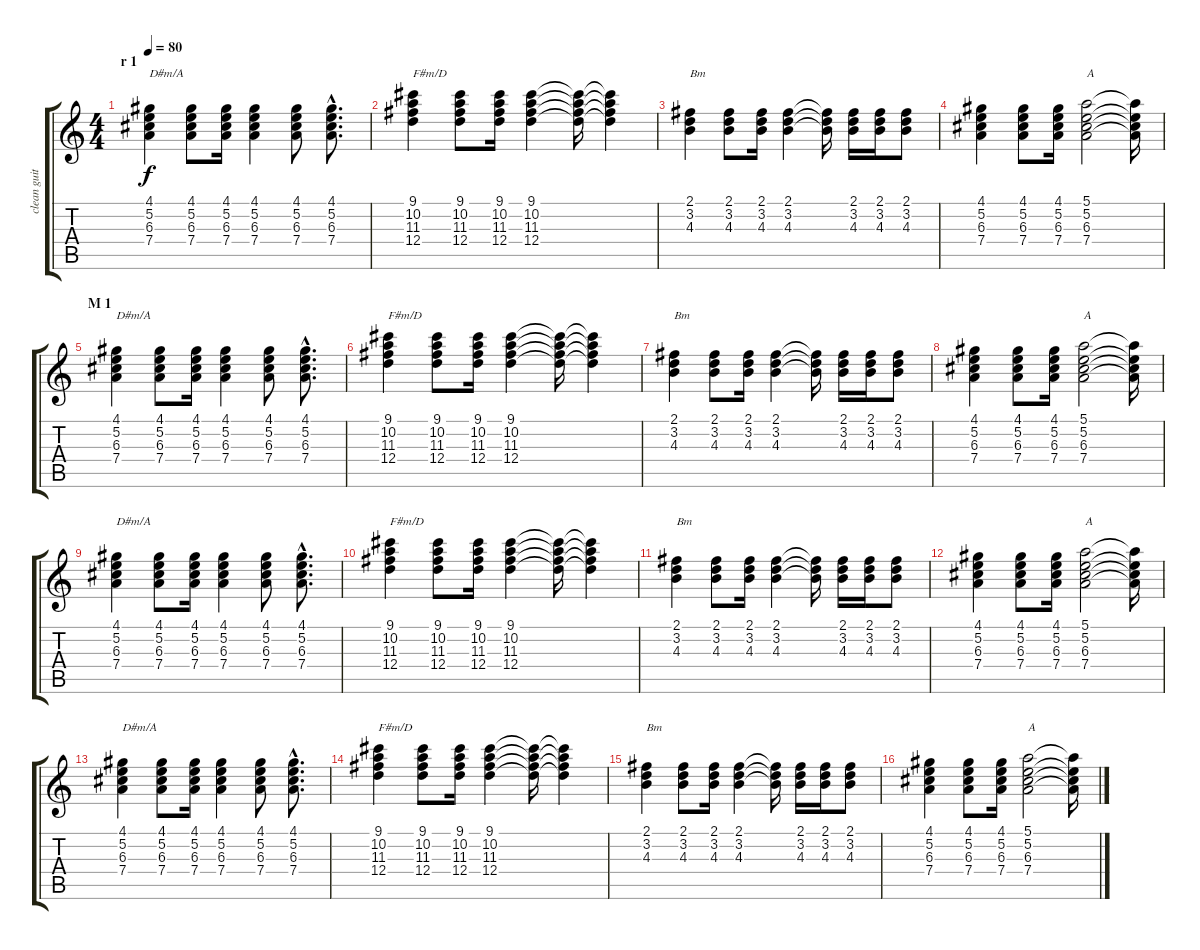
\track ("clean guitar" "clean guit") {instrument acousticguitarnylon}
\staff {score tabs}
\tuning (E4 B3 G3 D3 A2 E2) {hide}
\ts (4 4)
\section ("" "r 1")
\tempo 80
\clef g2
\ks c
(4.1 5.2 6.3 7.4).4{txt "D#m/A" dy f instrument acousticguitarnylon} (4.1 5.2 6.3 7.4).8 (4.1 5.2 6.3 7.4).16 (4.1 5.2 6.3 7.4).4 (4.1 5.2 6.3 7.4).8 (4.1{hac} 5.2{hac} 6.3{hac} 7.4{hac}).8{d} |
(9.1 10.2 11.3 12.4).4{txt "F#m/D"} (9.1 10.2 11.3 12.4).8 (9.1 10.2 11.3 12.4).16 (9.1 10.2 11.3 12.4).4 (9.1{t} 10.2{t} 11.3{t} 12.4{t}).16 (9.1{t} 10.2{t} 11.3{t} 12.4{t}).4 |
(2.1 3.2 4.3).4{txt "Bm"} (2.1 3.2 4.3).8 (2.1 3.2 4.3).16 (2.1 3.2 4.3).4 (2.1{t} 3.2{t} 4.3{t}).16 (2.1 3.2 4.3).16 (2.1 3.2 4.3).16 (2.1 3.2 4.3).8 |
(4.1 5.2 6.3 7.4).4 (4.1 5.2 6.3 7.4).8 (4.1 5.2 6.3 7.4).16 (5.1 5.2 6.3 7.4).2{txt "A"} (5.1{t} 5.2{t} 6.3{t} 7.4{t}).16 |
\section ("" "M 1")
(4.1 5.2 6.3 7.4).4{txt "D#m/A"} (4.1 5.2 6.3 7.4).8 (4.1 5.2 6.3 7.4).16 (4.1 5.2 6.3 7.4).4 (4.1 5.2 6.3 7.4).8 (4.1{hac} 5.2{hac} 6.3{hac} 7.4{hac}).8{d} |
(9.1 10.2 11.3 12.4).4{txt "F#m/D"} (9.1 10.2 11.3 12.4).8 (9.1 10.2 11.3 12.4).16 (9.1 10.2 11.3 12.4).4 (9.1{t} 10.2{t} 11.3{t} 12.4{t}).16 (9.1{t} 10.2{t} 11.3{t} 12.4{t}).4 |
(2.1 3.2 4.3).4{txt "Bm"} (2.1 3.2 4.3).8 (2.1 3.2 4.3).16 (2.1 3.2 4.3).4 (2.1{t} 3.2{t} 4.3{t}).16 (2.1 3.2 4.3).16 (2.1 3.2 4.3).16 (2.1 3.2 4.3).8 |
(4.1 5.2 6.3 7.4).4 (4.1 5.2 6.3 7.4).8 (4.1 5.2 6.3 7.4).16 (5.1 5.2 6.3 7.4).2{txt "A"} (5.1{t} 5.2{t} 6.3{t} 7.4{t}).16 |
(4.1 5.2 6.3 7.4).4{txt "D#m/A"} (4.1 5.2 6.3 7.4).8 (4.1 5.2 6.3 7.4).16 (4.1 5.2 6.3 7.4).4 (4.1 5.2 6.3 7.4).8 (4.1{hac} 5.2{hac} 6.3{hac} 7.4{hac}).8{d} |
(9.1 10.2 11.3 12.4).4{txt "F#m/D"} (9.1 10.2 11.3 12.4).8 (9.1 10.2 11.3 12.4).16 (9.1 10.2 11.3 12.4).4 (9.1{t} 10.2{t} 11.3{t} 12.4{t}).16 (9.1{t} 10.2{t} 11.3{t} 12.4{t}).4 |
(2.1 3.2 4.3).4{txt "Bm"} (2.1 3.2 4.3).8 (2.1 3.2 4.3).16 (2.1 3.2 4.3).4 (2.1{t} 3.2{t} 4.3{t}).16 (2.1 3.2 4.3).16 (2.1 3.2 4.3).16 (2.1 3.2 4.3).8 |
(4.1 5.2 6.3 7.4).4 (4.1 5.2 6.3 7.4).8 (4.1 5.2 6.3 7.4).16 (5.1 5.2 6.3 7.4).2{txt "A"} (5.1{t} 5.2{t} 6.3{t} 7.4{t}).16 |
(4.1 5.2 6.3 7.4).4{txt "D#m/A"} (4.1 5.2 6.3 7.4).8 (4.1 5.2 6.3 7.4).16 (4.1 5.2 6.3 7.4).4 (4.1 5.2 6.3 7.4).8 (4.1{hac} 5.2{hac} 6.3{hac} 7.4{hac}).8{d} |
(9.1 10.2 11.3 12.4).4{txt "F#m/D"} (9.1 10.2 11.3 12.4).8 (9.1 10.2 11.3 12.4).16 (9.1 10.2 11.3 12.4).4 (9.1{t} 10.2{t} 11.3{t} 12.4{t}).16 (9.1{t} 10.2{t} 11.3{t} 12.4{t}).4 |
(2.1 3.2 4.3).4{txt "Bm"} (2.1 3.2 4.3).8 (2.1 3.2 4.3).16 (2.1 3.2 4.3).4 (2.1{t} 3.2{t} 4.3{t}).16 (2.1 3.2 4.3).16 (2.1 3.2 4.3).16 (2.1 3.2 4.3).8 |
(4.1 5.2 6.3 7.4).4 (4.1 5.2 6.3 7.4).8 (4.1 5.2 6.3 7.4).16 (5.1 5.2 6.3 7.4).2{txt "A"} (5.1{t} 5.2{t} 6.3{t} 7.4{t}).16
